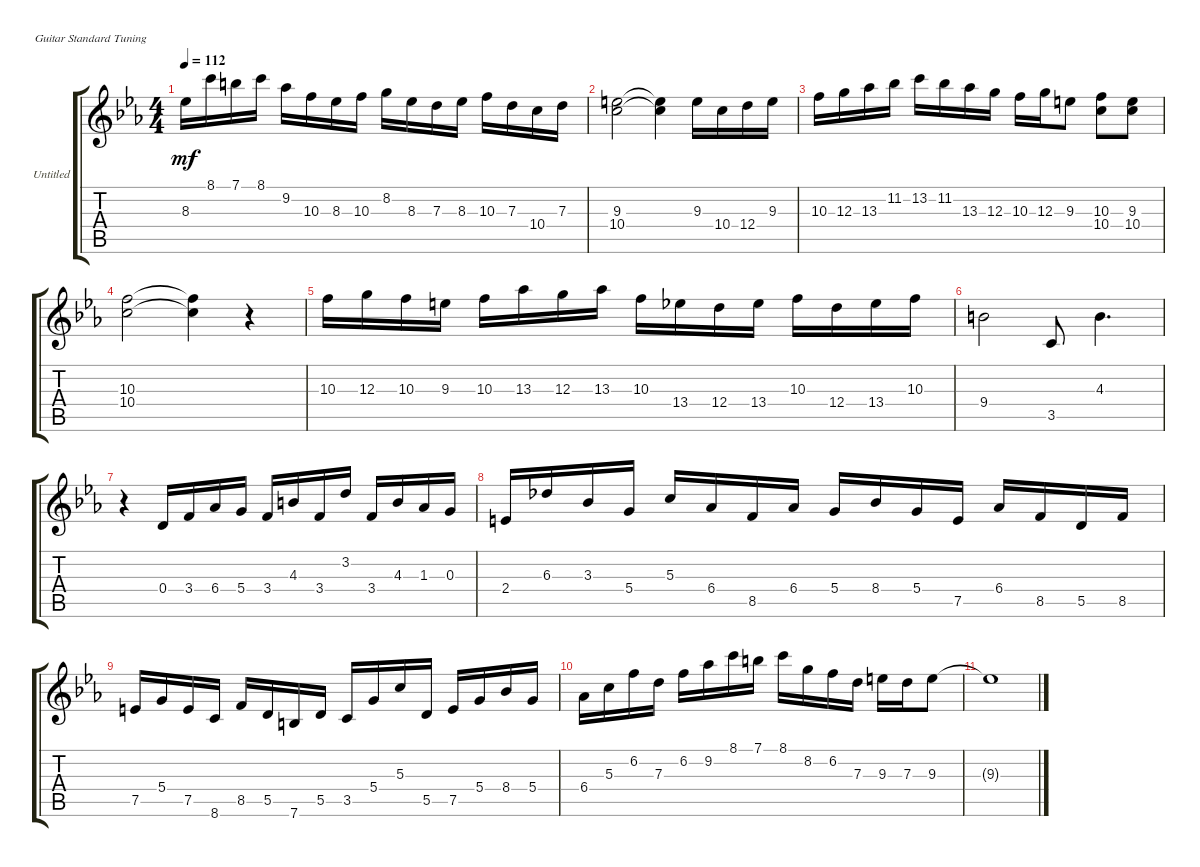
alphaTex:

\bracketExtendMode groupsimilarinstruments
\firstSystemTrackNameOrientation horizontal
\otherSystemsTrackNameOrientation horizontal
\track ("Untitled" "Untitled") {instrument overdrivenguitar}
\staff {score tabs}
\tuning (E4 B3 G3 D3 A2 E2)
\ts (4 4)
\tempo 112
\clef g2
\ks cminor
8.3.16{dy mf} 8.1.16 7.1.16 8.1.16 9.2.16 10.3.16 8.3.16 10.3.16 8.2.16 8.3.16 7.3.16 8.3.16 10.3.16 7.3.16 10.4.16 7.3.16 |
(9.3 10.4).2 (9.3{t} 10.4{t}).4 9.3.16 10.4.16 12.4.16 9.3.16 |
10.3.16 12.3.16 13.3.16 11.2.16 13.2.16 11.2.16 13.3.16 12.3.16 10.3.16 12.3.16 9.3.8 (10.3 10.4).8 (9.3 10.4).8 |
(10.3 10.4).2 (10.3{t} 10.4{t}).4 r.4 |
10.3.16 12.3.16 10.3.16 9.3.16 10.3.16 13.3.16 12.3.16 13.3.16 10.3.16 13.4.16 12.4.16 13.4.16 10.3.16 12.4.16 13.4.16 10.3.16 |
9.4.2 3.5.8 4.3.4{d} |
r.4 0.4.16 3.4.16 6.4.16 5.4.16 3.4.16 4.3.16 3.4.16 3.2.16 3.4.16 4.3.16 1.3.16 0.3.16 |
2.4.16 6.3.16 3.3.16 5.4.16 5.3.16 6.4.16 8.5.16 6.4.16 5.4.16 8.4.16 5.4.16 7.5.16 6.4.16 8.5.16 5.5.16 8.5.16 |
7.5.16 5.4.16 7.5.16 8.6.16 8.5.16 5.5.16 7.6.16 5.5.16 3.5.16 5.4.16 5.3.16 5.5.16 7.5.16 5.4.16 8.4.16 5.4.16 |
6.4.16 5.3.16 6.2.16 7.3.16 6.2.16 9.2.16 8.1.16 7.1.16 8.1.16 8.2.16 6.2.16 7.3.16 9.3.16 7.3.16 9.3.8 |
9.3{t}.1
